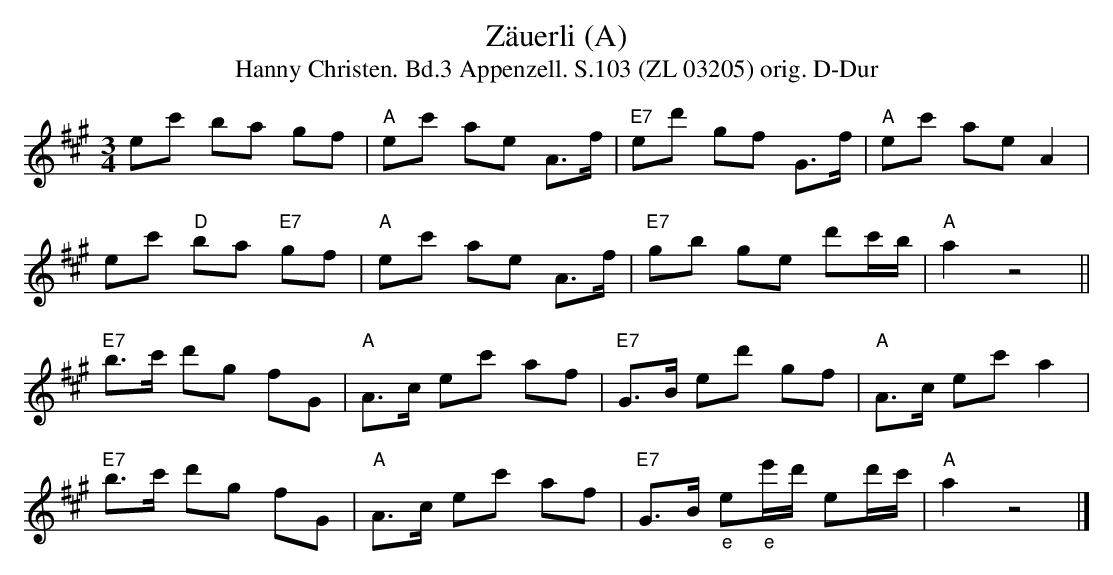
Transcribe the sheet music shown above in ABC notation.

X:1
T:Zäuerli (A)
T:Hanny Christen. Bd.3 Appenzell. S.103 (ZL 03205) orig. D-Dur
M:3/4
L:1/8
K:Amaj
ec' ba gf | "A"ec' ae A>f | "E7"ed' gf G>f | "A"ec' ae A2 |
ec' "D"ba "E7"gf | "A"ec' ae A>f | "E7"gb ge d'c'/2b/2 | "A"a2 z4 ||
"E7"b>c' d'g fG | "A"A>c ec' af | "E7"G>B ed' gf | "A"A>c ec' a2 |
"E7"b>c' d'g fG | "A"A>c ec' af | "E7"G>B "_e"e"_e"e'/2d'/2 ed'/2c'/2 | "A"a2 z4|]
